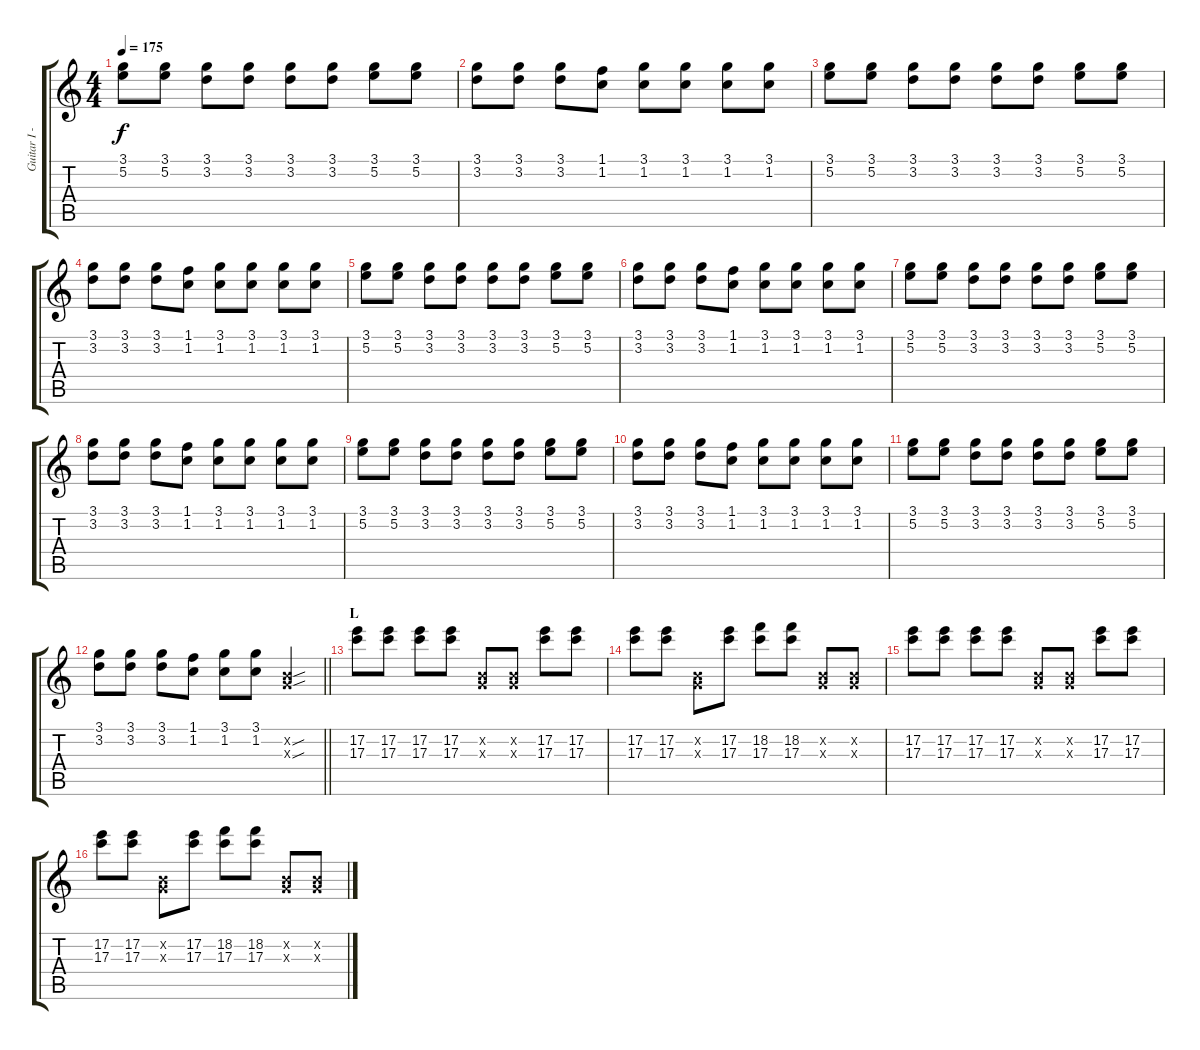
\track ("Guitar I - Kita" "Guitar I -") {instrument overdrivenguitar}
\staff {score tabs}
\tuning (E4 B3 G3 D3 A2 E2) {hide}
\ts (4 4)
\tempo 175
\clef g2
\ks c
(3.1 5.2).8{dy f} (3.1 5.2).8 (3.1 3.2).8 (3.1 3.2).8 (3.1 3.2).8 (3.1 3.2).8 (3.1 5.2).8 (3.1 5.2).8 |
(3.1 3.2).8 (3.1 3.2).8 (3.1 3.2).8 (1.1 1.2).8 (3.1 1.2).8 (3.1 1.2).8 (3.1 1.2).8 (3.1 1.2).8 |
(3.1 5.2).8 (3.1 5.2).8 (3.1 3.2).8 (3.1 3.2).8 (3.1 3.2).8 (3.1 3.2).8 (3.1 5.2).8 (3.1 5.2).8 |
(3.1 3.2).8 (3.1 3.2).8 (3.1 3.2).8 (1.1 1.2).8 (3.1 1.2).8 (3.1 1.2).8 (3.1 1.2).8 (3.1 1.2).8 |
(3.1 5.2).8 (3.1 5.2).8 (3.1 3.2).8 (3.1 3.2).8 (3.1 3.2).8 (3.1 3.2).8 (3.1 5.2).8 (3.1 5.2).8 |
(3.1 3.2).8 (3.1 3.2).8 (3.1 3.2).8 (1.1 1.2).8 (3.1 1.2).8 (3.1 1.2).8 (3.1 1.2).8 (3.1 1.2).8 |
(3.1 5.2).8 (3.1 5.2).8 (3.1 3.2).8 (3.1 3.2).8 (3.1 3.2).8 (3.1 3.2).8 (3.1 5.2).8 (3.1 5.2).8 |
(3.1 3.2).8 (3.1 3.2).8 (3.1 3.2).8 (1.1 1.2).8 (3.1 1.2).8 (3.1 1.2).8 (3.1 1.2).8 (3.1 1.2).8 |
(3.1 5.2).8 (3.1 5.2).8 (3.1 3.2).8 (3.1 3.2).8 (3.1 3.2).8 (3.1 3.2).8 (3.1 5.2).8 (3.1 5.2).8 |
(3.1 3.2).8 (3.1 3.2).8 (3.1 3.2).8 (1.1 1.2).8 (3.1 1.2).8 (3.1 1.2).8 (3.1 1.2).8 (3.1 1.2).8 |
(3.1 5.2).8 (3.1 5.2).8 (3.1 3.2).8 (3.1 3.2).8 (3.1 3.2).8 (3.1 3.2).8 (3.1 5.2).8 (3.1 5.2).8 |
\barLineRight lightlight
(3.1 3.2).8 (3.1 3.2).8 (3.1 3.2).8 (1.1 1.2).8 (3.1 1.2).8 (3.1 1.2).8 (0.2{sou x} 0.3{sou x}).4 |
\section ("" "L")
(17.2 17.3).8 (17.2 17.3).8 (17.2 17.3).8 (17.2 17.3).8 (0.2{x} 0.3{x}).8 (0.2{x} 0.3{x}).8 (17.2 17.3).8 (17.2 17.3).8 |
(17.2 17.3).8 (17.2 17.3).8 (0.2{x} 0.3{x}).8 (17.2 17.3).8 (18.2 17.3).8 (18.2 17.3).8 (0.2{x} 0.3{x}).8 (0.2{x} 0.3{x}).8 |
(17.2 17.3).8 (17.2 17.3).8 (17.2 17.3).8 (17.2 17.3).8 (0.2{x} 0.3{x}).8 (0.2{x} 0.3{x}).8 (17.2 17.3).8 (17.2 17.3).8 |
(17.2 17.3).8 (17.2 17.3).8 (0.2{x} 0.3{x}).8 (17.2 17.3).8 (18.2 17.3).8 (18.2 17.3).8 (0.2{x} 0.3{x}).8 (0.2{x} 0.3{x}).8
